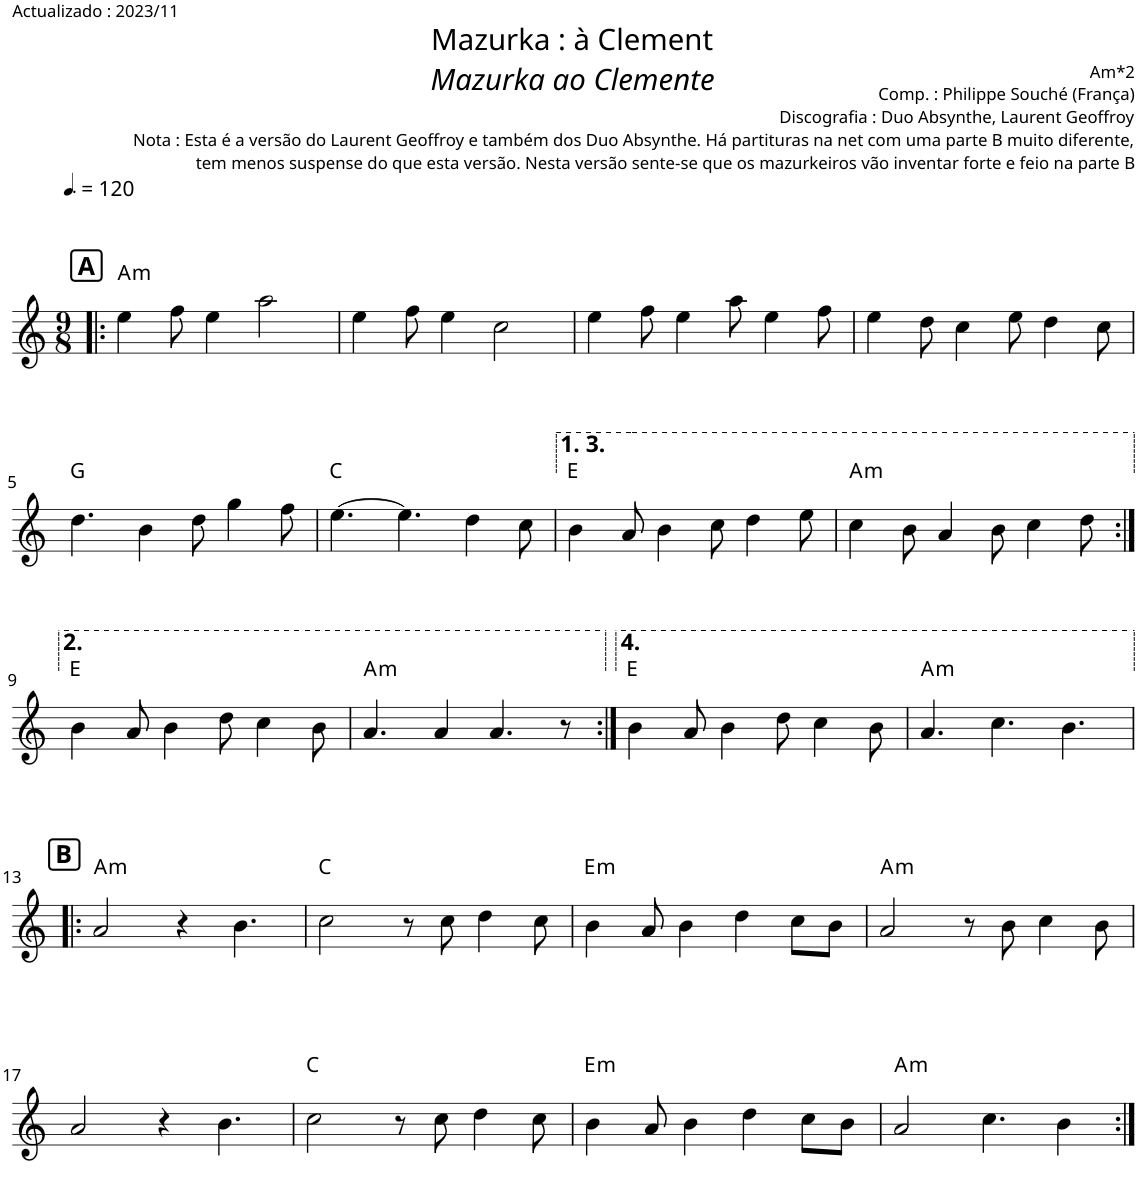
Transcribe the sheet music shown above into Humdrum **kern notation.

**kern	**harte
*part1	*part1
*staff1	*
*I"Piano	*
*I'Pno.	*
*clefG2	*
*k[]	*
*M9/8	*
*MM180	*
!!LO:REH:place=s1:a:B:cj:fs=12:t=A
=1!|:	=1!|:
!	!LO:H:kt=m
4ee\	A:min
8ff\	.
4ee\	.
2aa\	.
=2	=2
4ee\	.
8ff\	.
4ee\	.
2cc\	.
=3	=3
4ee\	.
8ff\	.
4ee\	.
8aa\	.
4ee\	.
8ff\	.
=4	=4
4ee\	.
8dd\	.
4cc\	.
8ee\	.
4dd\	.
8cc\	.
!!LO:LB:g=z
=5	=5
4.dd\	G:maj
4b\	.
8dd\	.
4gg\	.
8ff\	.
=6	=6
[4.ee\	C:maj
4.ee\]	.
4dd\	.
8cc\	.
=7	=7
4b\	E:maj
8a/	.
4b\	.
8cc\	.
4dd\	.
8ee\	.
=8	=8
!	!LO:H:kt=m
4cc\	A:min
8b\	.
4a/	.
8b\	.
4cc\	.
8dd\	.
!!LO:LB:g=z
=9:|!	=9:|!
4b\	E:maj
8a/	.
4b\	.
8dd\	.
4cc\	.
8b\	.
=10	=10
!	!LO:H:kt=m
4.a/	A:min
4a/	.
4.a/	.
8r	.
=11:|!	=11:|!
4b\	E:maj
8a/	.
4b\	.
8dd\	.
4cc\	.
8b\	.
=12	=12
!	!LO:H:kt=m
4.a/	A:min
4.cc\	.
4.b\	.
!!LO:LB:g=z
!!LO:REH:place=s1:a:B:cj:fs=12:t=B
=13!|:	=13!|:
!	!LO:H:kt=m
2a/	A:min
4r	.
4.b\	.
=14	=14
2cc\	C:maj
8r	.
8cc\	.
4dd\	.
8cc\	.
=15	=15
!	!LO:H:kt=m
4b\	E:min
8a/	.
4b\	.
4dd\	.
8cc\L	.
8b\J	.
=16	=16
!	!LO:H:kt=m
2a/	A:min
8r	.
8b\	.
4cc\	.
8b\	.
!!LO:LB:g=z
=17	=17
2a/	.
4r	.
4.b\	.
=18	=18
2cc\	C:maj
8r	.
8cc\	.
4dd\	.
8cc\	.
=19	=19
!	!LO:H:kt=m
4b\	E:min
8a/	.
4b\	.
4dd\	.
8cc\L	.
8b\J	.
=20	=20
!	!LO:H:kt=m
2a/	A:min
4.cc\	.
4b\	.
=:|!	=:|!
*-	*-
